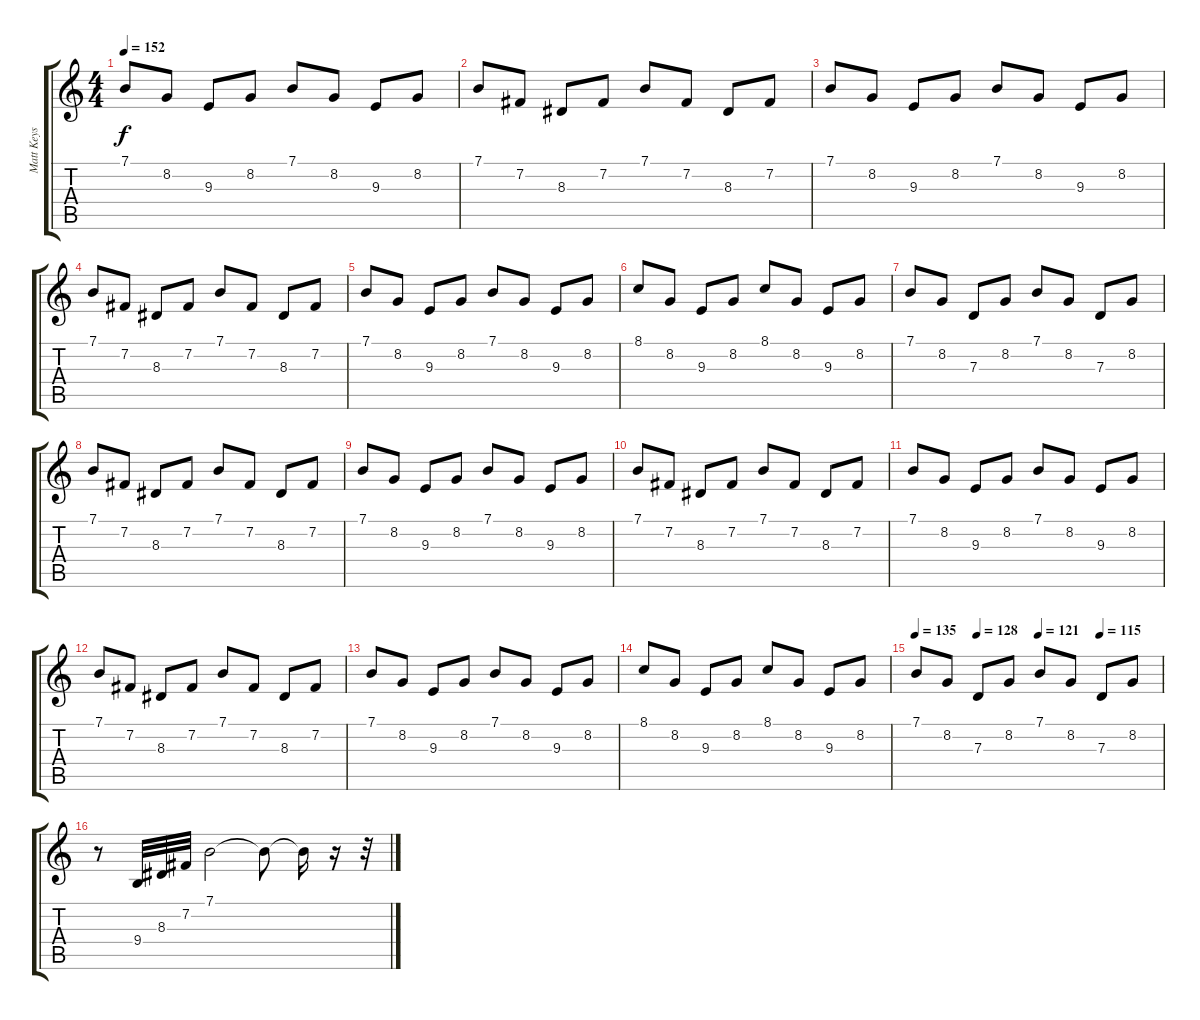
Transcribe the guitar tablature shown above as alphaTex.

\track ("Matt Keys (Left)" "Matt Keys ") {instrument electricpiano1}
\staff {score tabs}
\tuning (E4 B3 G3 D3 A2 E2) {hide}
\ts (4 4)
\tempo 152
\clef g2
\ks c
7.1.8{dy f} 8.2.8 9.3.8 8.2.8 7.1.8 8.2.8 9.3.8 8.2.8 |
7.1.8 7.2.8 8.3.8 7.2.8 7.1.8 7.2.8 8.3.8 7.2.8 |
7.1.8 8.2.8 9.3.8 8.2.8 7.1.8 8.2.8 9.3.8 8.2.8 |
7.1.8 7.2.8 8.3.8 7.2.8 7.1.8 7.2.8 8.3.8 7.2.8 |
7.1.8 8.2.8 9.3.8 8.2.8 7.1.8 8.2.8 9.3.8 8.2.8 |
8.1.8 8.2.8 9.3.8 8.2.8 8.1.8 8.2.8 9.3.8 8.2.8 |
7.1.8 8.2.8 7.3.8 8.2.8 7.1.8 8.2.8 7.3.8 8.2.8 |
7.1.8 7.2.8 8.3.8 7.2.8 7.1.8 7.2.8 8.3.8 7.2.8 |
7.1.8 8.2.8 9.3.8 8.2.8 7.1.8 8.2.8 9.3.8 8.2.8 |
7.1.8 7.2.8 8.3.8 7.2.8 7.1.8 7.2.8 8.3.8 7.2.8 |
7.1.8 8.2.8 9.3.8 8.2.8 7.1.8 8.2.8 9.3.8 8.2.8 |
7.1.8 7.2.8 8.3.8 7.2.8 7.1.8 7.2.8 8.3.8 7.2.8 |
7.1.8 8.2.8 9.3.8 8.2.8 7.1.8 8.2.8 9.3.8 8.2.8 |
8.1.8 8.2.8 9.3.8 8.2.8 8.1.8 8.2.8 9.3.8 8.2.8 |
\tempo 135
\tempo (128 0.25)
\tempo (121 0.5)
\tempo (115 0.75)
7.1.8 8.2.8 7.3.8 8.2.8 7.1.8 8.2.8 7.3.8 8.2.8 |
r.8 9.4.32 8.3.32 7.2.32 7.1.2 7.1{t}.8 7.1{t}.16 r.16 r.32
